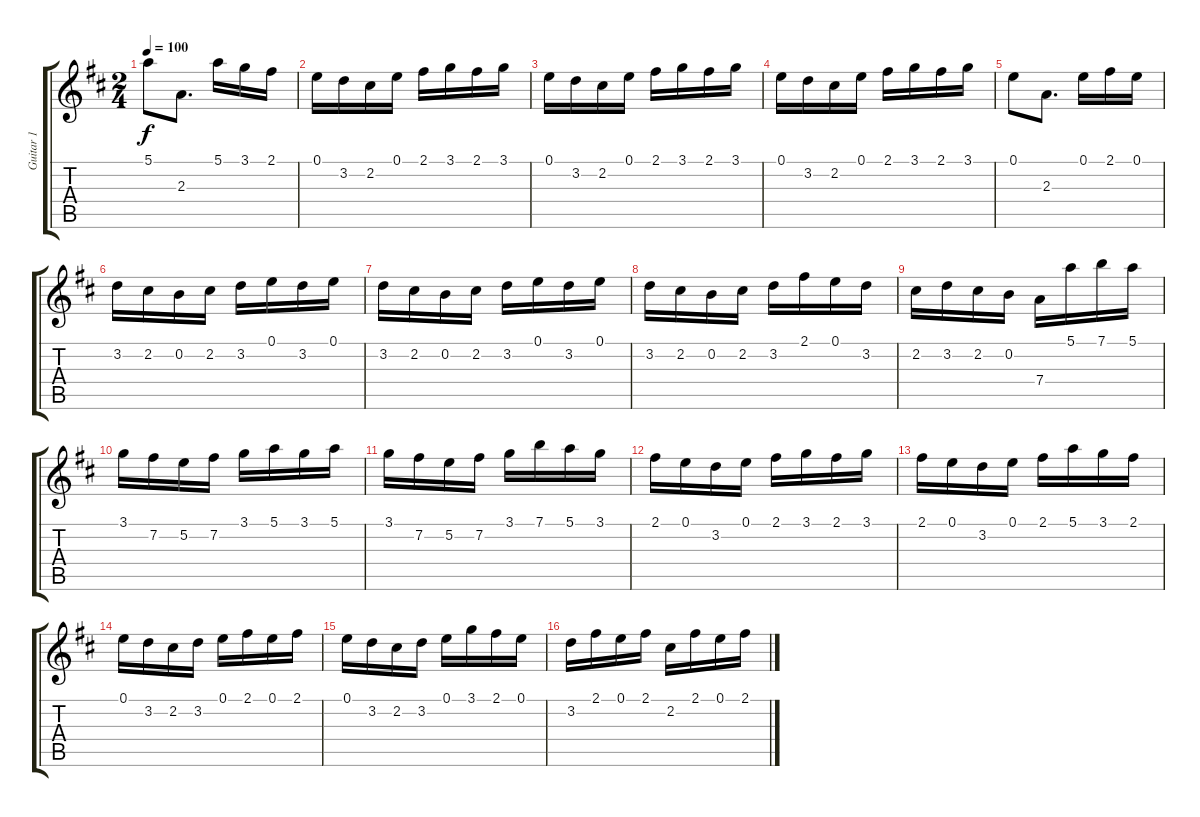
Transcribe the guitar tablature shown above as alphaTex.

\track ("Guitar 1" "Guitar 1") {instrument acousticguitarnylon}
\staff {score tabs}
\tuning (E4 B3 G3 D3 A2 E2) {hide}
\ts (2 4)
\tempo 100
\clef g2
\ks d
5.1.8{dy f} 2.3.8{d} 5.1.16 3.1.16 2.1.16 |
0.1.16 3.2.16 2.2.16 0.1.16 2.1.16 3.1.16 2.1.16 3.1.16 |
0.1.16 3.2.16 2.2.16 0.1.16 2.1.16 3.1.16 2.1.16 3.1.16 |
0.1.16 3.2.16 2.2.16 0.1.16 2.1.16 3.1.16 2.1.16 3.1.16 |
0.1.8 2.3.8{d} 0.1.16 2.1.16 0.1.16 |
3.2.16 2.2.16 0.2.16 2.2.16 3.2.16 0.1.16 3.2.16 0.1.16 |
3.2.16 2.2.16 0.2.16 2.2.16 3.2.16 0.1.16 3.2.16 0.1.16 |
3.2.16 2.2.16 0.2.16 2.2.16 3.2.16 2.1.16 0.1.16 3.2.16 |
2.2.16 3.2.16 2.2.16 0.2.16 7.4.16 5.1.16 7.1.16 5.1.16 |
3.1.16 7.2.16 5.2.16 7.2.16 3.1.16 5.1.16 3.1.16 5.1.16 |
3.1.16 7.2.16 5.2.16 7.2.16 3.1.16 7.1.16 5.1.16 3.1.16 |
2.1.16 0.1.16 3.2.16 0.1.16 2.1.16 3.1.16 2.1.16 3.1.16 |
2.1.16 0.1.16 3.2.16 0.1.16 2.1.16 5.1.16 3.1.16 2.1.16 |
0.1.16 3.2.16 2.2.16 3.2.16 0.1.16 2.1.16 0.1.16 2.1.16 |
0.1.16 3.2.16 2.2.16 3.2.16 0.1.16 3.1.16 2.1.16 0.1.16 |
3.2.16 2.1.16 0.1.16 2.1.16 2.2.16 2.1.16 0.1.16 2.1.16
